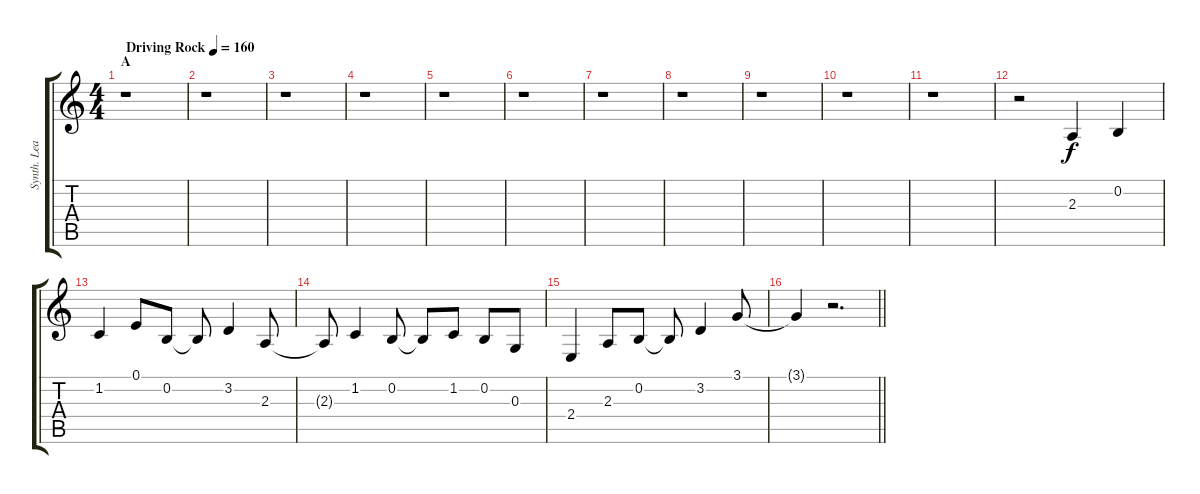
\track ("Synth. Lead I" "Synth. Lea") {instrument lead6voice}
\staff {score tabs}
\tuning (E4 B3 G3 D3 A2 E2) {hide}
\ts (4 4)
\section ("" "A")
\tempo (160 "Driving Rock")
\clef g2
\ks c
r.1{dy f instrument lead6voice} |
r.1 |
r.1 |
r.1 |
r.1 |
r.1 |
r.1 |
r.1 |
r.1 |
r.1 |
r.1 |
r.2 2.3.4 0.2.4 |
1.2.4 0.1.8 0.2.8 0.2{t}.8 3.2.4 2.3.8 |
2.3{t}.8 1.2.4 0.2.8 0.2{t}.8 1.2.8 0.2.8 0.3.8 |
2.4.4 2.3.8 0.2.8 0.2{t}.8 3.2.4 3.1.8 |
\barLineRight lightlight
3.1{t}.4 r.2{d}
